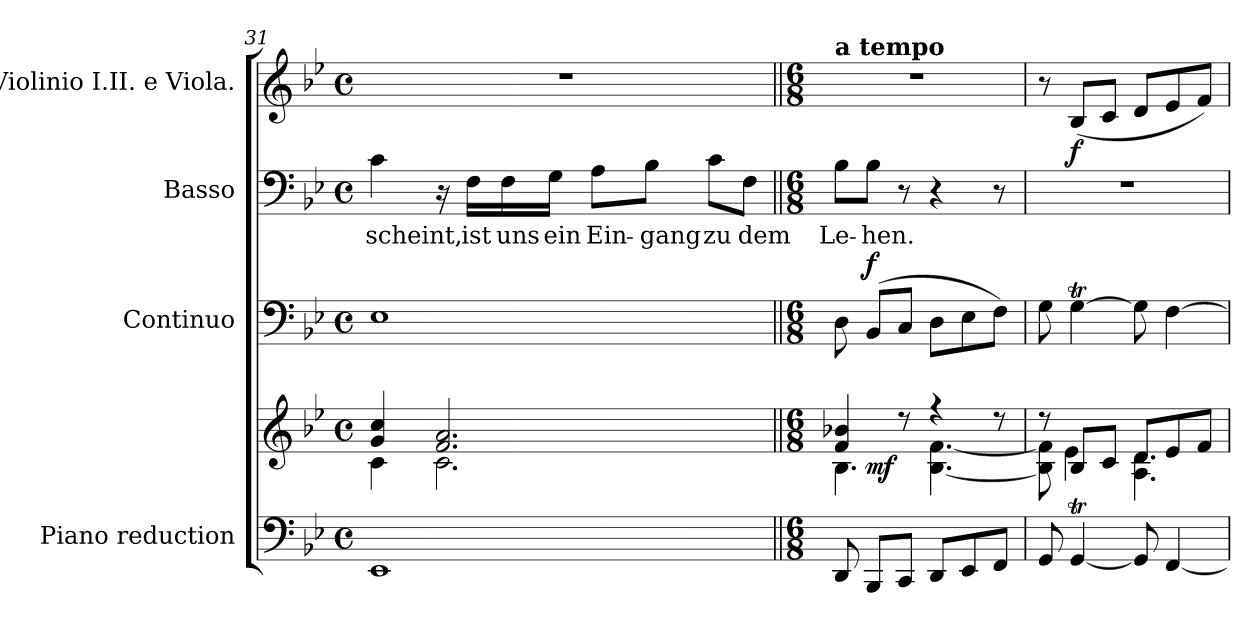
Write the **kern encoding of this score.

**kern	**kern	**dynam	**kern	**dynam	**kern	**text	**kern	**dynam
*part4	*part4	*part4	*part3	*part3	*part2	*part2	*part1	*part1
*staff5	*staff4	*staff4/5	*staff3	*staff3	*staff2	*staff2	*staff1	*staff1
*I"Piano reduction	*	*	*I"Continuo	*	*I"Basso	*	*I"Violinio I.II. e Viola.	*
*I'Pno	*	*	*	*	*	*	*	*
*clefF4	*clefG2	*	*clefF4	*	*clefF4	*	*clefG2	*
*k[b-e-]	*k[b-e-]	*	*k[b-e-]	*	*k[b-e-]	*	*k[b-e-]	*
*M4/4	*M4/4	*	*M4/4	*	*M4/4	*	*M4/4	*
*met(c)	*met(c)	*	*met(c)	*	*met(c)	*	*met(c)	*
=31	=31	=31	=31	=31	=31	=31	=31	=31
*	*^	*	*	*	*	*	*	*
!	!	!	!	!	!	!	!LO:LY:b	!	!
1EE-	4g/ 4cc/	4c\	.	1E-	.	4c\	scheint,	1r	.
.	2.f/ 2.a/	2.c\	.	.	.	16r	.	.	.
!	!	!	!	!	!	!	!LO:LY:b	!	!
.	.	.	.	.	.	16F\LL	ist	.	.
!	!	!	!	!	!	!	!LO:LY:b	!	!
.	.	.	.	.	.	16F\	uns	.	.
!	!	!	!	!	!	!	!LO:LY:b	!	!
.	.	.	.	.	.	16G\JJ	ein	.	.
!	!	!	!	!	!	!	!LO:LY:b	!	!
.	.	.	.	.	.	8A\L	Ein-	.	.
!	!	!	!	!	!	!	!LO:LY:b	!	!
.	.	.	.	.	.	8B-\J	-gang	.	.
!	!	!	!	!	!	!	!LO:LY:b	!	!
.	.	.	.	.	.	8c\L	zu	.	.
!	!	!	!	!	!	!	!LO:LY:b	!	!
.	.	.	.	.	.	8F\J	dem	.	.
*	*v	*v	*	*	*	*	*	*	*
=32||	=32||	=32||	=32||	=32||	=32||	=32||	=32||	=32||
*M6/8	*M6/8	*	*M6/8	*	*M6/8	*	*M6/8	*
*	*^	*	*	*	*	*	*	*
!	!	!	!	!	!	!	!	!LO:TX:a:B:t=a tempo	!
!	!	!	!	!	!	!	!LO:LY:b	!	!
*	*	*^	*	*	*	*	*	*	*
8DD/	4f/ 4b-X/	4.B-\	8ryy	.	8D\	.	8B-\L	Le-	2.r	.
!	!	!	!	!LO:DY:b	!	!LO:DY:a	!	!LO:LY:b	!	!
8BBB-/L	.	.	2ryy	mf	(8BB-/L	f	8B-\J	-hen.	.	.
8CC/J	8r	.	.	.	8C/J	.	8r	.	.	.
8DD/L	4r	[4.B-\ [4.f\	.	.	8D\L	.	4r	.	.	.
8EE-/	.	.	.	.	8E-\	.	.	.	.	.
8FF/J	8r	.	8ryy	.	8F\J)	.	8r	.	.	.
*	*	*v	*v	*	*	*	*	*	*	*
=33	=33	=33	=33	=33	=33	=33	=33	=33	=33
8GG/	8r	8B-\] 8f\]	.	8G\	.	2.r	.	8r	.
!	!	!	!	!	!	!	!	!	!LO:DY:b
[4GGT/	8B-/L	4e-\	.	[4GT\	.	.	.	(8B-/L	f
.	8c/J	.	.	.	.	.	.	8c/J	.
8GG/]	8d/L	4.A\ 4.d\	.	8G\]	.	.	.	8d/L	.
[4FF/	8e-/	.	.	[4F\	.	.	.	8e-/	.
.	8f/J	.	.	.	.	.	.	8f/J)	.
*	*v	*v	*	*	*	*	*	*	*
=	=	=	=	=	=	=	=	=
*-	*-	*-	*-	*-	*-	*-	*-	*-
